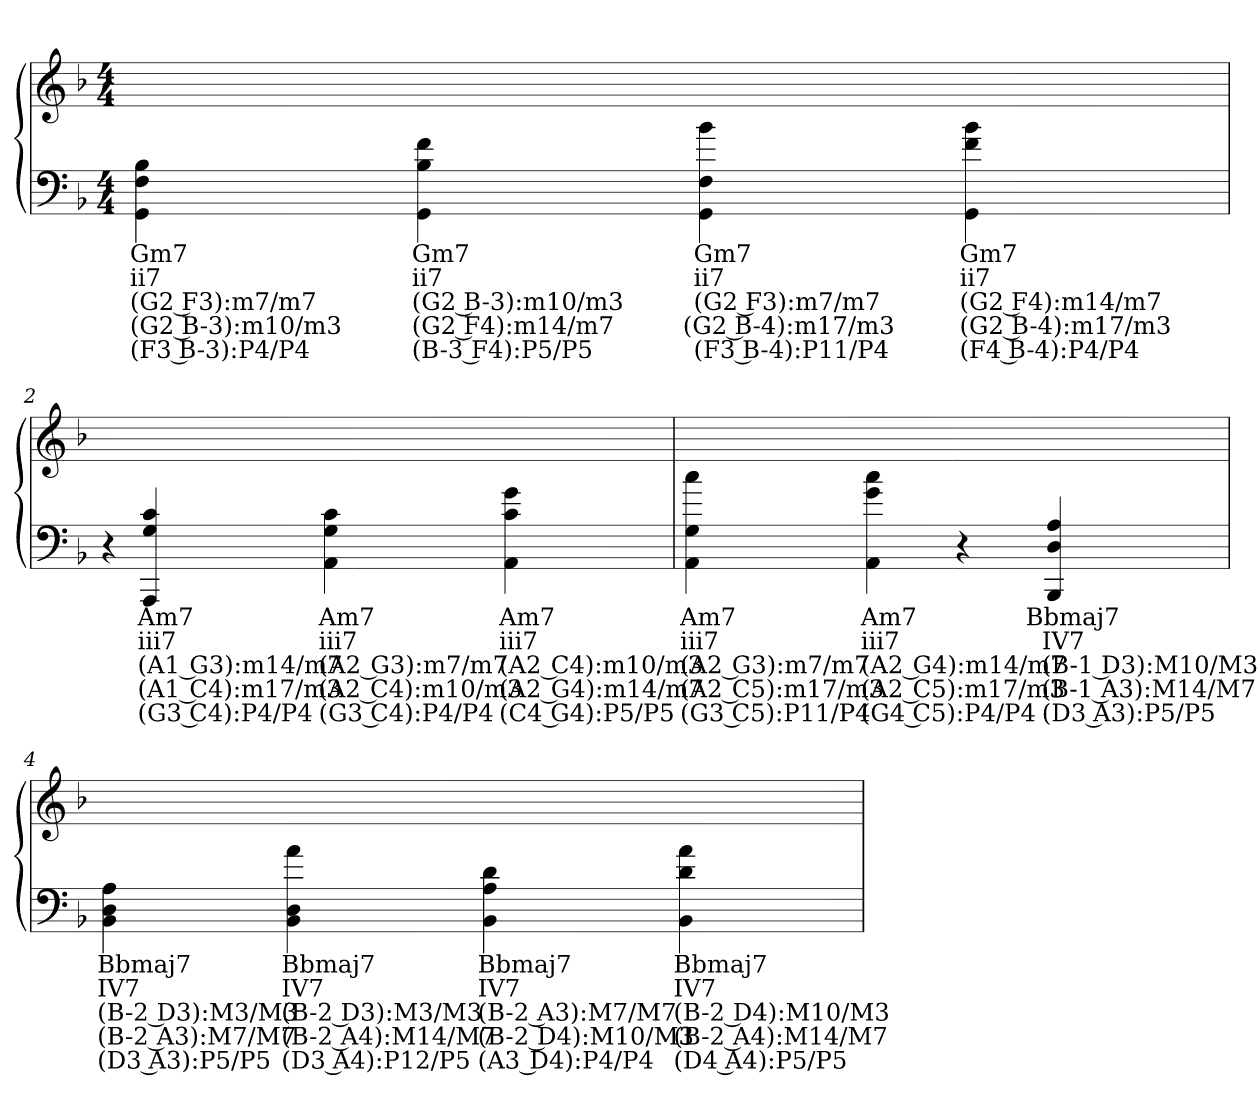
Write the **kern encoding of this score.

**kern	**text	**text	**text	**text	**text	**kern
*part2	*part2	*part2	*part2	*part2	*part2	*part1
*staff2	*staff2	*staff2	*staff2	*staff2	*staff2	*staff1
*clefF4	*	*	*	*	*	*clefG2
*k[b-]	*	*	*	*	*	*k[b-]
*F:	*	*	*	*	*	*F:
*M4/4	*	*	*	*	*	*M4/4
*MM60	*	*	*	*	*	*MM60
=1	=1	=1	=1	=1	=1	=1
4GG 4F 4B-	Gm7	ii7	(G2 F3):m7/m7	(G2 B-3):m10/m3	(F3 B-3):P4/P4	1ryy
4GG 4B- 4f	Gm7	ii7	(G2 B-3):m10/m3	(G2 F4):m14/m7	(B-3 F4):P5/P5	.
4GG 4F 4b-	Gm7	ii7	(G2 F3):m7/m7	(G2 B-4):m17/m3	(F3 B-4):P11/P4	.
4GG 4f 4b-	Gm7	ii7	(G2 F4):m14/m7	(G2 B-4):m17/m3	(F4 B-4):P4/P4	.
=2	=2	=2	=2	=2	=2	=2
4r	.	.	.	.	.	1ryy
4AAA 4G 4c	Am7	iii7	(A1 G3):m14/m7	(A1 C4):m17/m3	(G3 C4):P4/P4	.
4AA 4G 4c	Am7	iii7	(A2 G3):m7/m7	(A2 C4):m10/m3	(G3 C4):P4/P4	.
4AA 4c 4g	Am7	iii7	(A2 C4):m10/m3	(A2 G4):m14/m7	(C4 G4):P5/P5	.
=3	=3	=3	=3	=3	=3	=3
4AA 4G 4cc	Am7	iii7	(A2 G3):m7/m7	(A2 C5):m17/m3	(G3 C5):P11/P4	1ryy
4AA 4g 4cc	Am7	iii7	(A2 G4):m14/m7	(A2 C5):m17/m3	(G4 C5):P4/P4	.
4r	.	.	.	.	.	.
4BBB- 4D 4A	Bbmaj7	IV7	(B-1 D3):M10/M3	(B-1 A3):M14/M7	(D3 A3):P5/P5	.
=4	=4	=4	=4	=4	=4	=4
4BB- 4D 4A	Bbmaj7	IV7	(B-2 D3):M3/M3	(B-2 A3):M7/M7	(D3 A3):P5/P5	1ryy
4BB- 4D 4a	Bbmaj7	IV7	(B-2 D3):M3/M3	(B-2 A4):M14/M7	(D3 A4):P12/P5	.
4BB- 4A 4d	Bbmaj7	IV7	(B-2 A3):M7/M7	(B-2 D4):M10/M3	(A3 D4):P4/P4	.
4BB- 4d 4a	Bbmaj7	IV7	(B-2 D4):M10/M3	(B-2 A4):M14/M7	(D4 A4):P5/P5	.
=	=	=	=	=	=	=
*-	*-	*-	*-	*-	*-	*-
